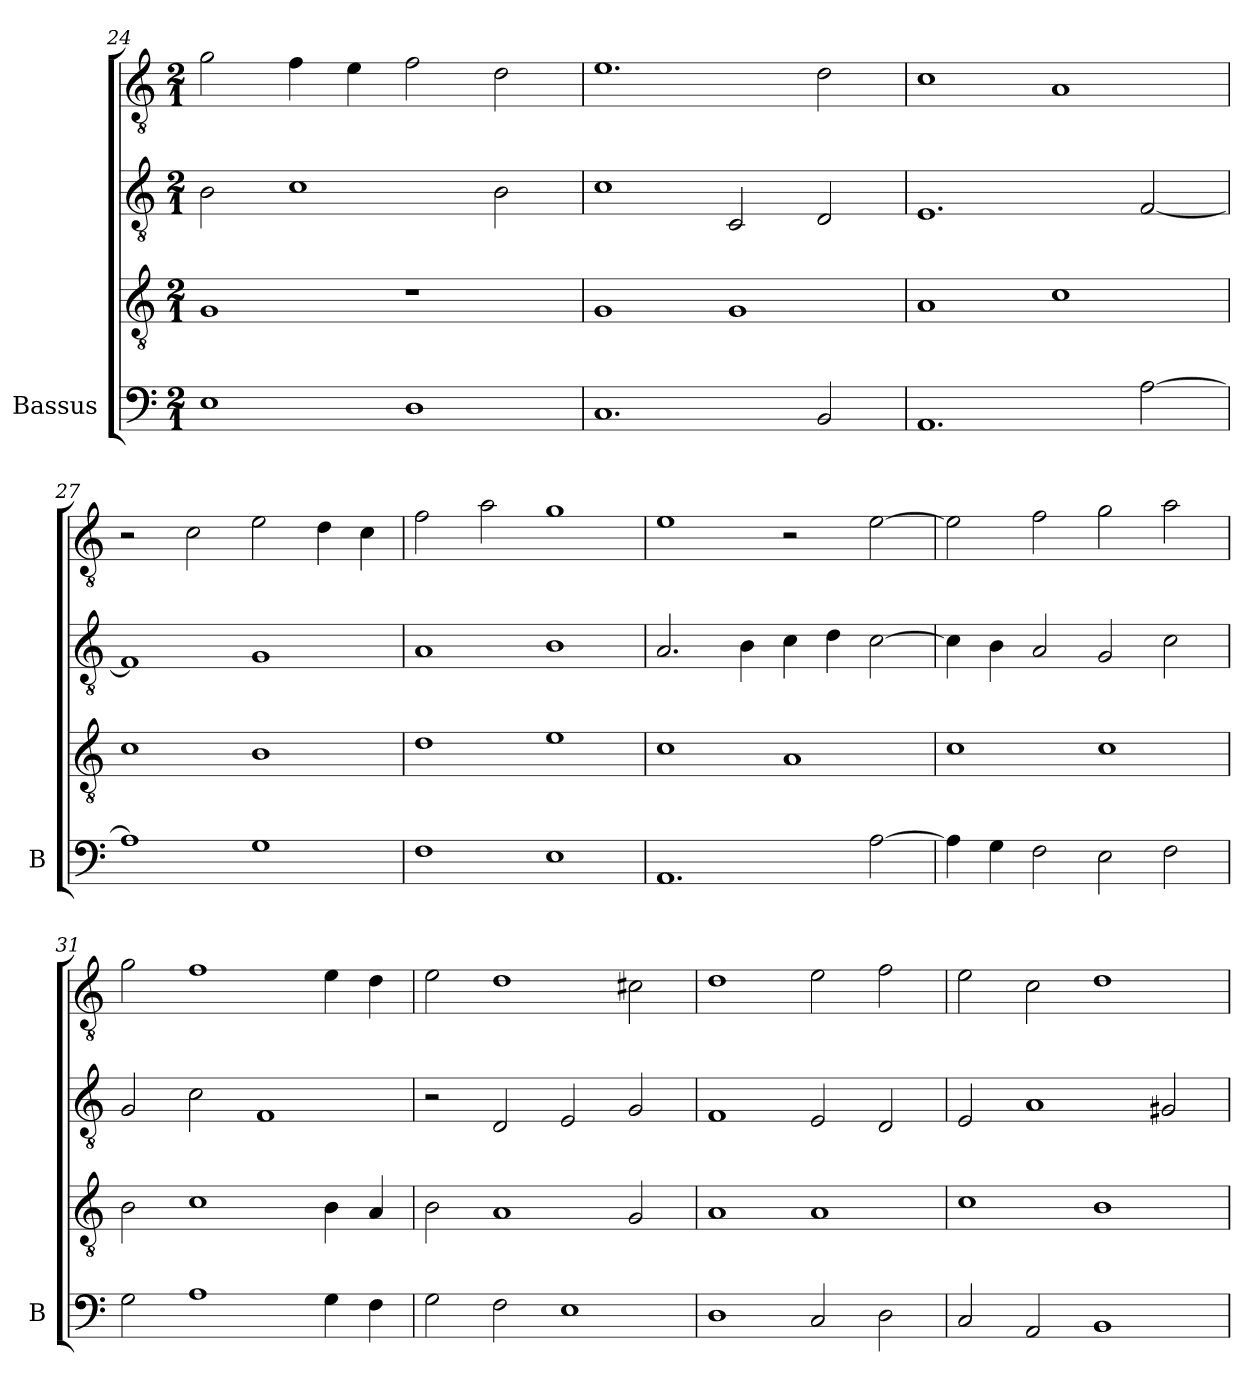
**kern	**kern	**kern	**kern
*part4	*part3	*part2	*part1
*staff4	*staff3	*staff2	*staff1
*I"Bassus	*	*	*
*I'B	*	*	*
*clefF4	*clefGv2	*clefGv2	*clefGv2
*k[]	*k[]	*k[]	*k[]
*a:	*a:	*a:	*a:
*M2/1	*M2/1	*M2/1	*M2/1
=24	=24	=24	=24
1E	1G	2B	2g
.	.	1c	4f
.	.	.	4e
1D	1r	.	2f
.	.	2B	2d
=25	=25	=25	=25
1.C	1G	1c	1.e
.	1G	2C	.
2BB	.	2D	2d
=26	=26	=26	=26
1.AA	1A	1.E	1c
.	1c	.	1A
[2A	.	[2F	.
=27	=27	=27	=27
1A]	1c	1F]	2r
.	.	.	2c
1G	1B	1G	2e
.	.	.	4d
.	.	.	4c
=28	=28	=28	=28
1F	1d	1A	2f
.	.	.	2a
1E	1e	1B	1g
=29	=29	=29	=29
1.AA	1c	2.A	1e
.	.	4B	.
.	1A	4c	2r
.	.	4d	.
[2A	.	[2c	[2e
=30	=30	=30	=30
4A]	1c	4c]	2e]
4G	.	4B	.
2F	.	2A	2f
2E	1c	2G	2g
2F	.	2c	2a
=31	=31	=31	=31
2G	2B	2G	2g
1A	1c	2c	1f
.	.	1F	.
4G	4B	.	4e
4F	4A	.	4d
=32	=32	=32	=32
2G	2B	2r	2e
2F	1A	2D	1d
1E	.	2E	.
.	2G	2G	2c#X
=33	=33	=33	=33
1D	1A	1F	1d
2C	1A	2E	2e
2D	.	2D	2f
=34	=34	=34	=34
2C	1c	2E	2e
2AA	.	1A	2c
1BB	1B	.	1d
.	.	2G#X	.
=	=	=	=
*-	*-	*-	*-
